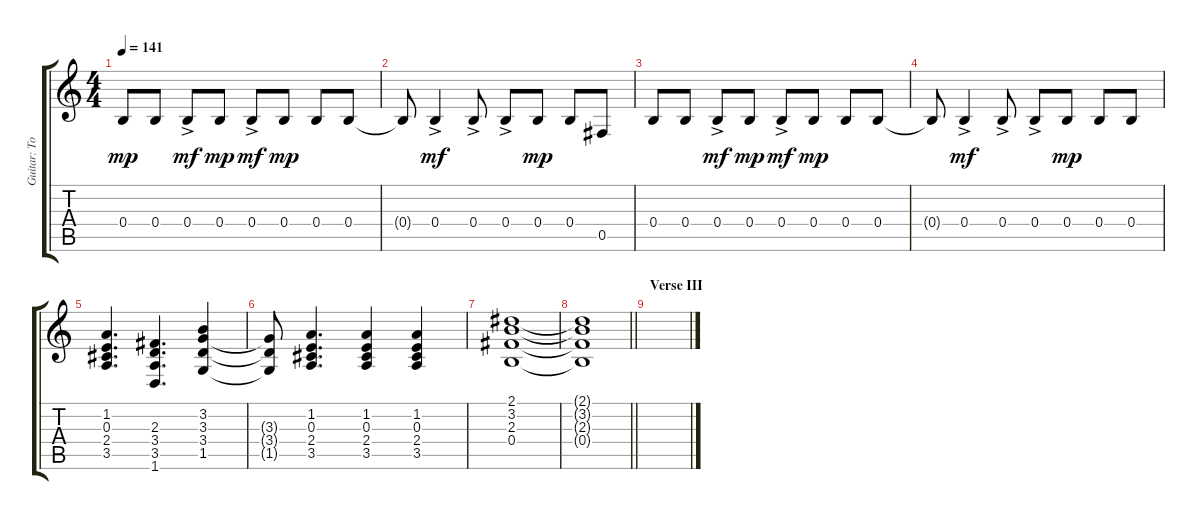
\track ("Guitar: Tony" "Guitar: To") {instrument acousticguitarnylon}
\staff {score tabs}
\tuning (Db4 Ab3 E3 B2 Gb2 Db2) {hide}
\ts (4 4)
\tempo 141
\clef g2
\ks c
0.4.8{dy mp} 0.4.8 0.4{ac}.8{dy mf} 0.4.8{dy mp} 0.4{ac}.8{dy mf} 0.4.8{dy mp} 0.4.8 0.4.8 |
0.4{t}.8 0.4{ac}.4{dy mf} 0.4{ac}.8 0.4{ac}.8 0.4.8{dy mp} 0.4.8 0.5.8 |
0.4.8 0.4.8 0.4{ac}.8{dy mf} 0.4.8{dy mp} 0.4{ac}.8{dy mf} 0.4.8{dy mp} 0.4.8 0.4.8 |
0.4{t}.8 0.4{ac}.4{dy mf} 0.4{ac}.8 0.4{ac}.8 0.4.8{dy mp} 0.4.8 0.4.8 |
(1.2 0.3 2.4 3.5).4{d} (2.3 3.4 3.5 1.6).4{d} (3.2 3.3 3.4 1.5).4 |
(3.3{t} 3.4{t} 1.5{t}).8 (1.2 0.3 2.4 3.5).4{d} (1.2 0.3 2.4 3.5).4 (1.2 0.3 2.4 3.5).4 |
(2.1 3.2 2.3 0.4).1 |
\barLineRight lightlight
(2.1{t} 3.2{t} 2.3{t} 0.4{t}).1 |
\section ("" "Verse III")
